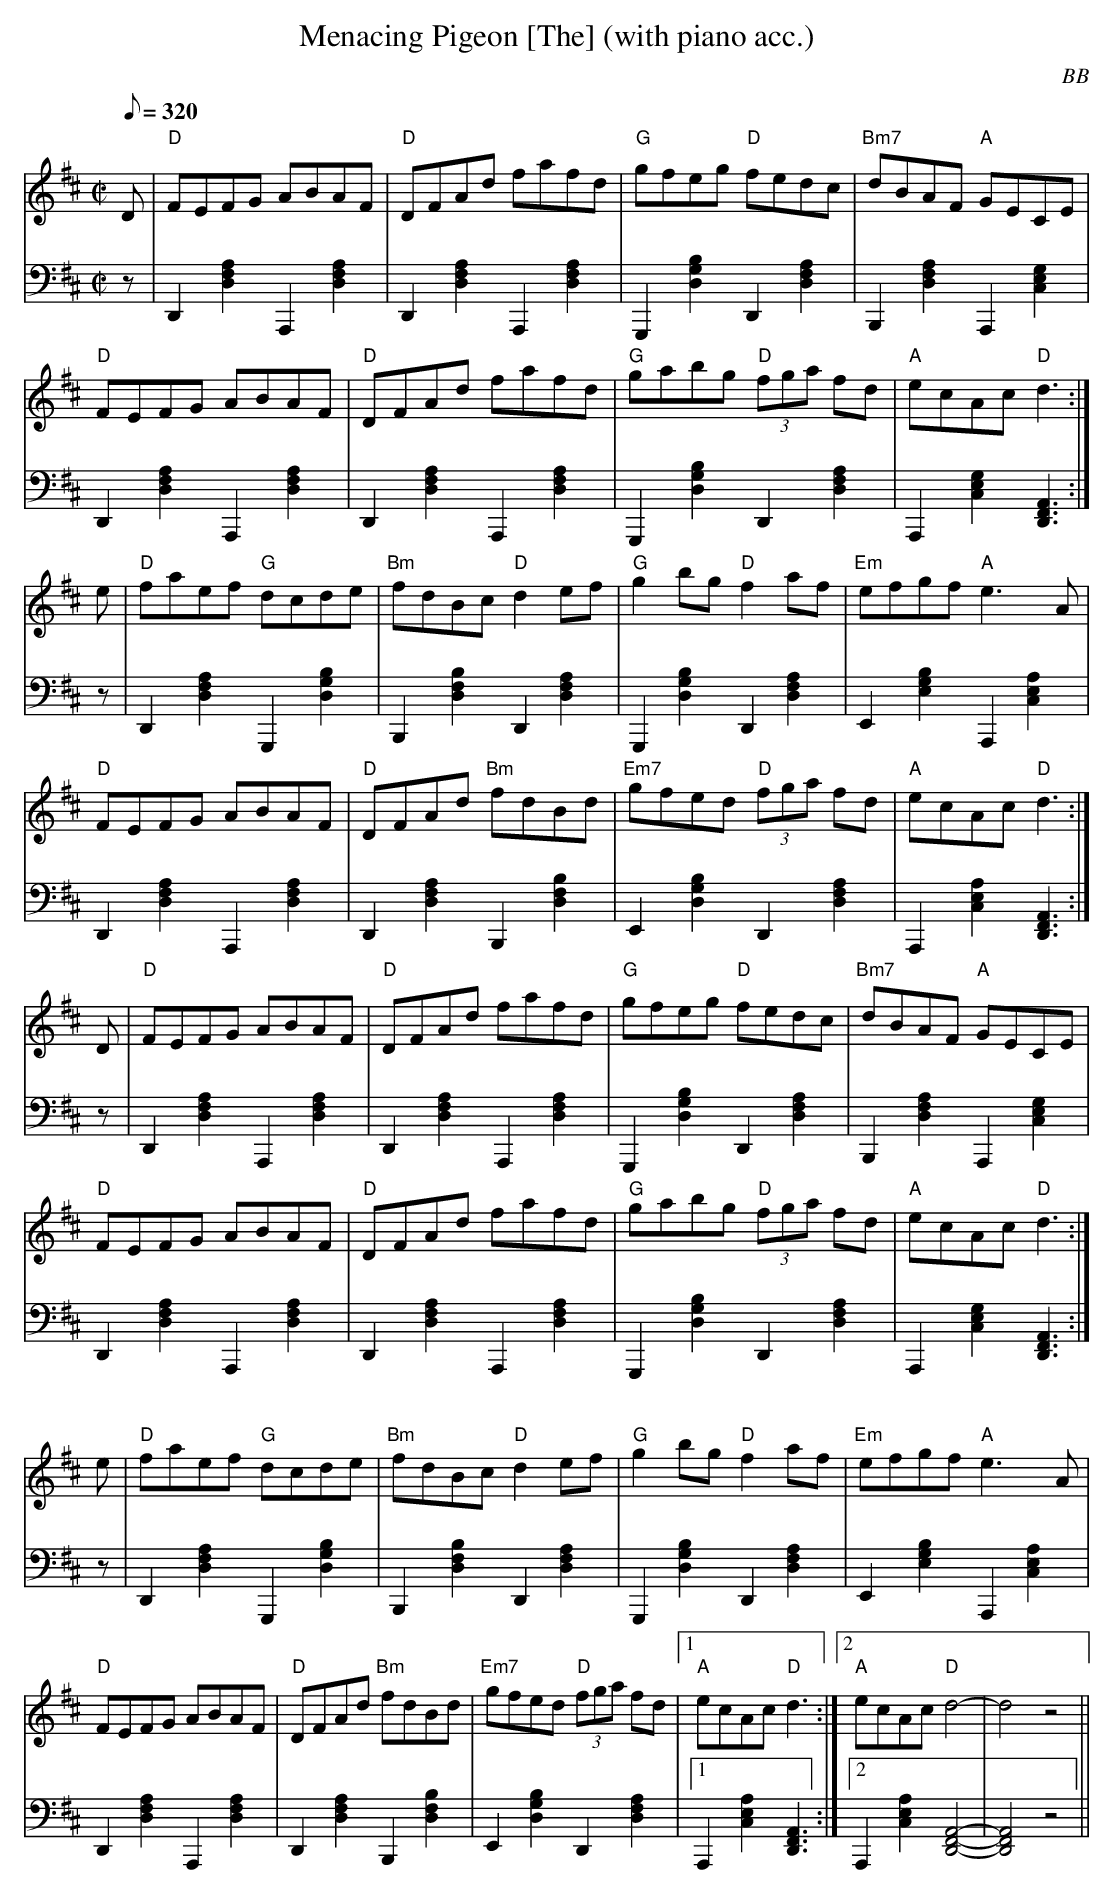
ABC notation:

X:1
T: Menacing Pigeon [The] (with piano acc.)
C: BB
M: C|
L: 1/8
Q: 1/8=320
V: 1 program 1 21 %acc
V: 2 volume=70 clef=bass m=D program 1 01
K: D
[V:1] D|"D"FEFG ABAF|"D"DFAd fafd|"G"gfeg "D"fedc|"Bm7"dBAF "A"GECE|
[V:2] z|D,2[A2D2F2]A,,2[A2D2F2]|D,2[A2D2F2]A,,2[A2D2F2]|G,,2[G2B2D2]D,2[A2D2F2]|\
B,,2[F2A2D2]A,,2[G2C2E2]|
[V:1] "D"FEFG ABAF|"D"DFAd fafd|"G"gabg "D"(3fga fd|"A"ecAc "D"d3 :|
[V:2] D,2[A2D2F2]A,,2[A2D2F2]|D,2[A2D2F2]A,,2[A2D2F2]|G,,2[G2B2D2]D,2[A2D2F2]|\
A,,2[G2C2E2][D,3F,3A,3]:|
[V:1] e|"D"faef "G"dcde|"Bm"fdBc "D"d2 ef|"G"g2 bg "D"f2 af|"Em"efgf "A"e3 A|
[V:2] z|D,2[A2D2F2]G,,2[G2B2D2]|B,,2[F2B2D2]D,2[A2D2F2]|G,,2[G2B2D2]D,2[A2D2F2]|\
E,2[E2B2G2]A,,2[A2C2E2]|
[V:1] "D"FEFG ABAF|"D"DFAd "Bm"fdBd|"Em7"gfed "D"(3fga fd|"A"ecAc "D"d3 :|
[V:2] D,2[A2D2F2]A,,2[A2D2F2]|D,2[A2D2F2]B,,2[F2B2D2]|E,2[D2B2G2]D,2[A2D2F2]|\
A,,2[A2C2E2][D,3F,3A,3]:|
[V:1] D|"D"FEFG ABAF|"D"DFAd fafd|"G"gfeg "D"fedc|"Bm7"dBAF "A"GECE|
[V:2] z|D,2[A2D2F2]A,,2[A2D2F2]|D,2[A2D2F2]A,,2[A2D2F2]|G,,2[G2B2D2]D,2[A2D2F2]|\
B,,2[F2A2D2]A,,2[G2C2E2]|
[V:1] "D"FEFG ABAF|"D"DFAd fafd|"G"gabg "D"(3fga fd|"A"ecAc "D"d3 :|
[V:2] D,2[A2D2F2]A,,2[A2D2F2]|D,2[A2D2F2]A,,2[A2D2F2]|G,,2[G2B2D2]D,2[A2D2F2]|\
A,,2[G2C2E2][D,3F,3A,3]:|
[V:1] e|"D"faef "G"dcde|"Bm"fdBc "D"d2 ef|"G"g2 bg "D"f2 af|"Em"efgf "A"e3 A|
[V:2] z|D,2[A2D2F2]G,,2[G2B2D2]|B,,2[F2B2D2]D,2[A2D2F2]|G,,2[G2B2D2]D,2[A2D2F2]|\
E,2[E2B2G2]A,,2[A2C2E2]|
[V:1] "D"FEFG ABAF|"D"DFAd "Bm"fdBd|"Em7"gfed "D"(3fga fd|1 "A"ecAc "D"d3 :|2\
"A"ecAc "D"d4-|d4 z4 ||
[V:2] D,2[A2D2F2]A,,2[A2D2F2]|D,2[A2D2F2]B,,2[F2B2D2]|E,2[D2B2G2]D,2[A2D2F2]|1\
A,,2[A2C2E2][D,3F,3A,3]:|2 A,,2[A2C2E2][D,4-F,4-A,4-] | [D,4F,4A,4] z4 ||
